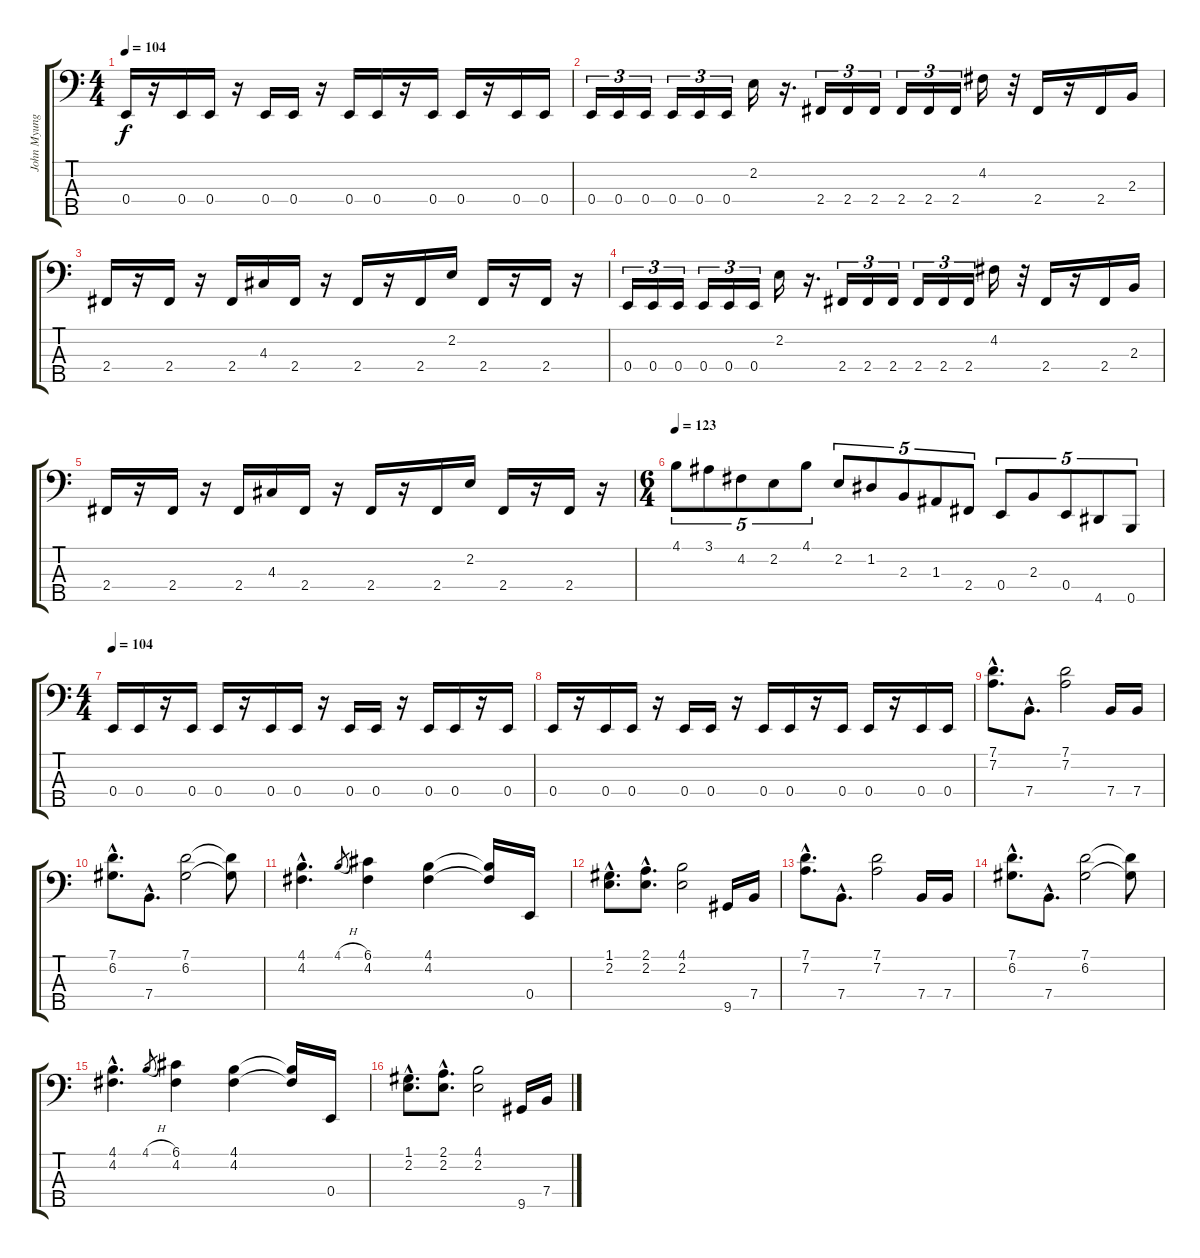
\track ("John Myung" "John Myung") {instrument electricbassfinger}
\staff {score tabs}
\tuning (G2 D2 A1 E1 B0) {hide}
\ts (4 4)
\tempo 104
\clef f4
\ks c
0.4.16{dy f} r.16 0.4.16 0.4.16 r.16 0.4.16 0.4.16 r.16 0.4.16 0.4.16 r.16 0.4.16 0.4.16 r.16 0.4.16 0.4.16 |
0.4.16{tu (3 2)} 0.4.16{tu (3 2)} 0.4.16{tu (3 2)} 0.4.16{tu (3 2)} 0.4.16{tu (3 2)} 0.4.16{tu (3 2)} 2.2.16 r.16{d} 2.4.16{tu (3 2)} 2.4.16{tu (3 2)} 2.4.16{tu (3 2)} 2.4.16{tu (3 2)} 2.4.16{tu (3 2)} 2.4.16{tu (3 2)} 4.2.16 r.32 2.4.16 r.16 2.4.16 2.3.16 |
2.4.16 r.16 2.4.16 r.16 2.4.16 4.3.16 2.4.16 r.16 2.4.16 r.16 2.4.16 2.2.16 2.4.16 r.16 2.4.16 r.16 |
0.4.16{tu (3 2)} 0.4.16{tu (3 2)} 0.4.16{tu (3 2)} 0.4.16{tu (3 2)} 0.4.16{tu (3 2)} 0.4.16{tu (3 2)} 2.2.16 r.16{d} 2.4.16{tu (3 2)} 2.4.16{tu (3 2)} 2.4.16{tu (3 2)} 2.4.16{tu (3 2)} 2.4.16{tu (3 2)} 2.4.16{tu (3 2)} 4.2.16 r.32 2.4.16 r.16 2.4.16 2.3.16 |
2.4.16 r.16 2.4.16 r.16 2.4.16 4.3.16 2.4.16 r.16 2.4.16 r.16 2.4.16 2.2.16 2.4.16 r.16 2.4.16 r.16 |
\ts (6 4)
\tempo 123
4.1.8{tu (5 4)} 3.1.8{tu (5 4)} 4.2.8{tu (5 4)} 2.2.8{tu (5 4)} 4.1.8{tu (5 4)} 2.2.8{tu (5 4)} 1.2.8{tu (5 4)} 2.3.8{tu (5 4)} 1.3.8{tu (5 4)} 2.4.8{tu (5 4)} 0.4.8{tu (5 4)} 2.3.8{tu (5 4)} 0.4.8{tu (5 4)} 4.5.8{tu (5 4)} 0.5.8{tu (5 4)} |
\ts (4 4)
\tempo 104
0.4.16 0.4.16 r.16 0.4.16 0.4.16 r.16 0.4.16 0.4.16 r.16 0.4.16 0.4.16 r.16 0.4.16 0.4.16 r.16 0.4.16 |
0.4.16 r.16 0.4.16 0.4.16 r.16 0.4.16 0.4.16 r.16 0.4.16 0.4.16 r.16 0.4.16 0.4.16 r.16 0.4.16 0.4.16 |
(7.1{hac} 7.2{hac}).8{d} 7.4{hac}.8{d} (7.1 7.2).2 7.4.16 7.4.16 |
(7.1{hac} 6.2{hac}).8{d} 7.4{hac}.8{d} (7.1 6.2).2 (7.1{t} 6.2{t}).8 |
(4.1{hac} 4.2{hac}).4{d} 4.1{h}.8{gr} (6.1 4.2).4 (4.1 4.2).4 (4.1{t} 4.2{t}).16 0.4.16 |
(1.1{hac} 2.2{hac}).8{d} (2.1{hac} 2.2{hac}).8{d} (4.1 2.2).2 9.5.16 7.4.16 |
(7.1{hac} 7.2{hac}).8{d} 7.4{hac}.8{d} (7.1 7.2).2 7.4.16 7.4.16 |
(7.1{hac} 6.2{hac}).8{d} 7.4{hac}.8{d} (7.1 6.2).2 (7.1{t} 6.2{t}).8 |
(4.1{hac} 4.2{hac}).4{d} 4.1{h}.8{gr} (6.1 4.2).4 (4.1 4.2).4 (4.1{t} 4.2{t}).16 0.4.16 |
(1.1{hac} 2.2{hac}).8{d} (2.1{hac} 2.2{hac}).8{d} (4.1 2.2).2 9.5.16 7.4.16
